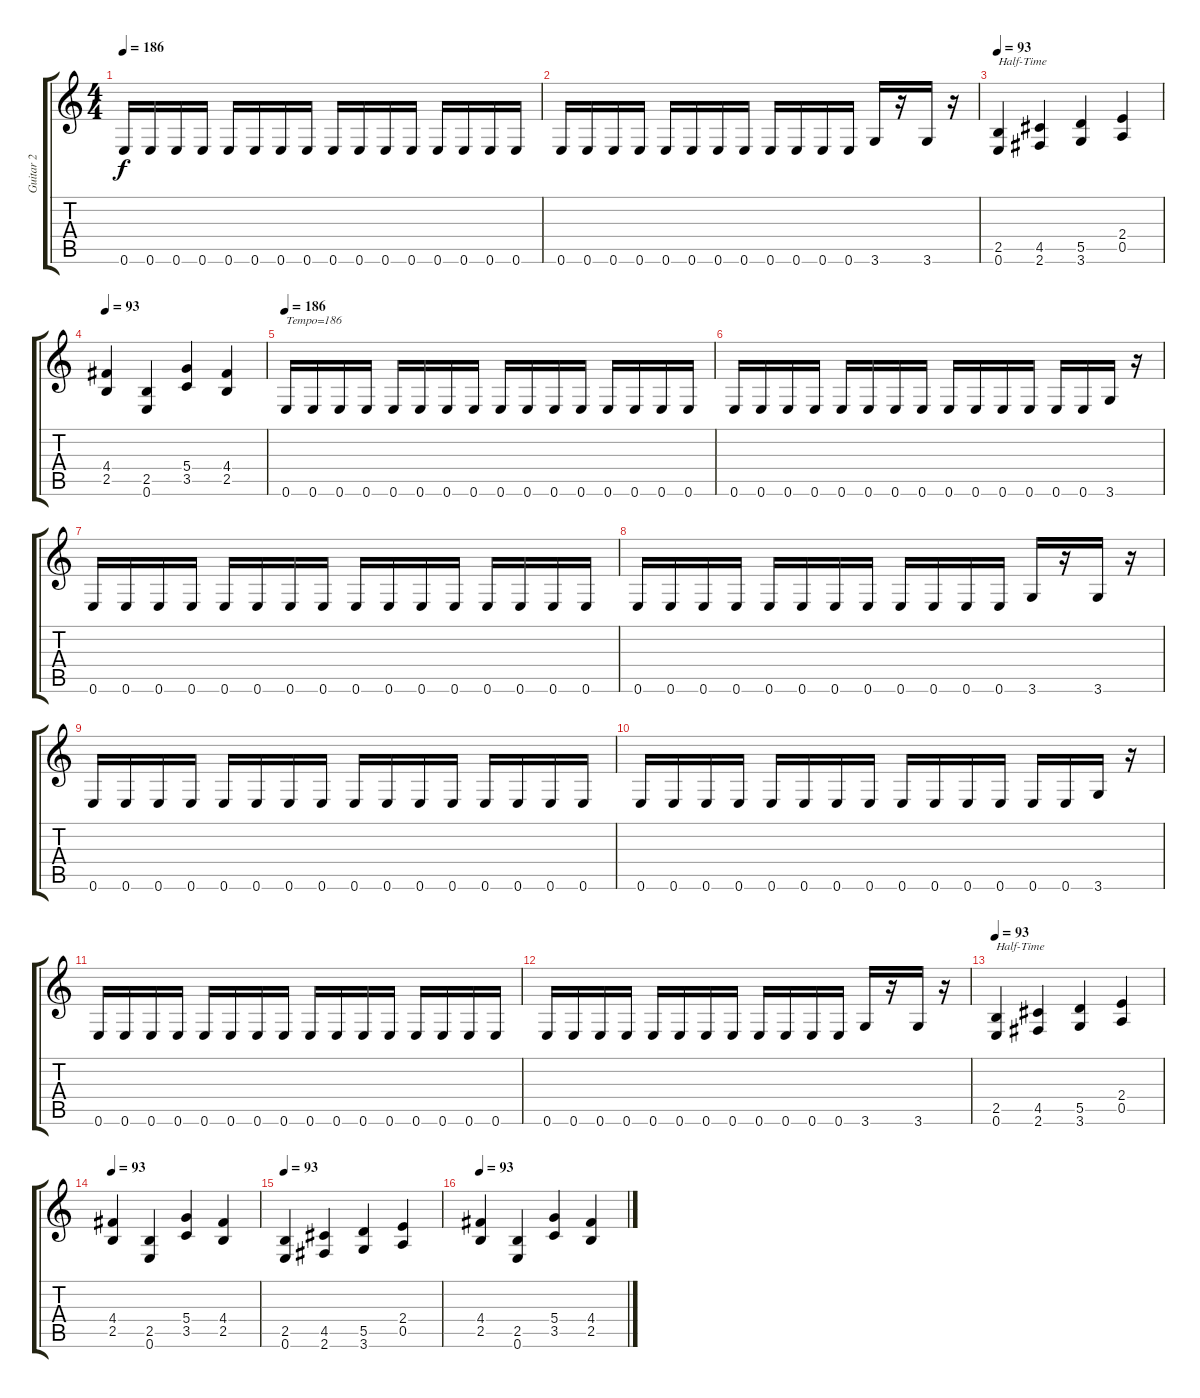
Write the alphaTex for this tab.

\track ("Guitar 2" "Guitar 2") {instrument distortionguitar}
\staff {score tabs}
\tuning (E4 B3 G3 D3 A2 E2) {hide}
\ts (4 4)
\tempo 186
\clef g2
\ks c
0.6.16{dy f} 0.6.16 0.6.16 0.6.16 0.6.16 0.6.16 0.6.16 0.6.16 0.6.16 0.6.16 0.6.16 0.6.16 0.6.16 0.6.16 0.6.16 0.6.16 |
0.6.16 0.6.16 0.6.16 0.6.16 0.6.16 0.6.16 0.6.16 0.6.16 0.6.16 0.6.16 0.6.16 0.6.16 3.6.16 r.16 3.6.16 r.16 |
\tempo 93
(2.5 0.6).4{txt "Half-Time"} (4.5 2.6).4 (5.5 3.6).4 (2.4 0.5).4 |
\tempo 93
(4.4 2.5).4 (2.5 0.6).4 (5.4 3.5).4 (4.4 2.5).4 |
\tempo 186
0.6.16{txt "Tempo=186"} 0.6.16 0.6.16 0.6.16 0.6.16 0.6.16 0.6.16 0.6.16 0.6.16 0.6.16 0.6.16 0.6.16 0.6.16 0.6.16 0.6.16 0.6.16 |
0.6.16 0.6.16 0.6.16 0.6.16 0.6.16 0.6.16 0.6.16 0.6.16 0.6.16 0.6.16 0.6.16 0.6.16 0.6.16 0.6.16 3.6.16 r.16 |
0.6.16 0.6.16 0.6.16 0.6.16 0.6.16 0.6.16 0.6.16 0.6.16 0.6.16 0.6.16 0.6.16 0.6.16 0.6.16 0.6.16 0.6.16 0.6.16 |
0.6.16 0.6.16 0.6.16 0.6.16 0.6.16 0.6.16 0.6.16 0.6.16 0.6.16 0.6.16 0.6.16 0.6.16 3.6.16 r.16 3.6.16 r.16 |
0.6.16 0.6.16 0.6.16 0.6.16 0.6.16 0.6.16 0.6.16 0.6.16 0.6.16 0.6.16 0.6.16 0.6.16 0.6.16 0.6.16 0.6.16 0.6.16 |
0.6.16 0.6.16 0.6.16 0.6.16 0.6.16 0.6.16 0.6.16 0.6.16 0.6.16 0.6.16 0.6.16 0.6.16 0.6.16 0.6.16 3.6.16 r.16 |
0.6.16 0.6.16 0.6.16 0.6.16 0.6.16 0.6.16 0.6.16 0.6.16 0.6.16 0.6.16 0.6.16 0.6.16 0.6.16 0.6.16 0.6.16 0.6.16 |
0.6.16 0.6.16 0.6.16 0.6.16 0.6.16 0.6.16 0.6.16 0.6.16 0.6.16 0.6.16 0.6.16 0.6.16 3.6.16 r.16 3.6.16 r.16 |
\tempo 93
(2.5 0.6).4{txt "Half-Time"} (4.5 2.6).4 (5.5 3.6).4 (2.4 0.5).4 |
\tempo 93
(4.4 2.5).4 (2.5 0.6).4 (5.4 3.5).4 (4.4 2.5).4 |
\tempo 93
(2.5 0.6).4 (4.5 2.6).4 (5.5 3.6).4 (2.4 0.5).4 |
\tempo 93
(4.4 2.5).4 (2.5 0.6).4 (5.4 3.5).4 (4.4 2.5).4
